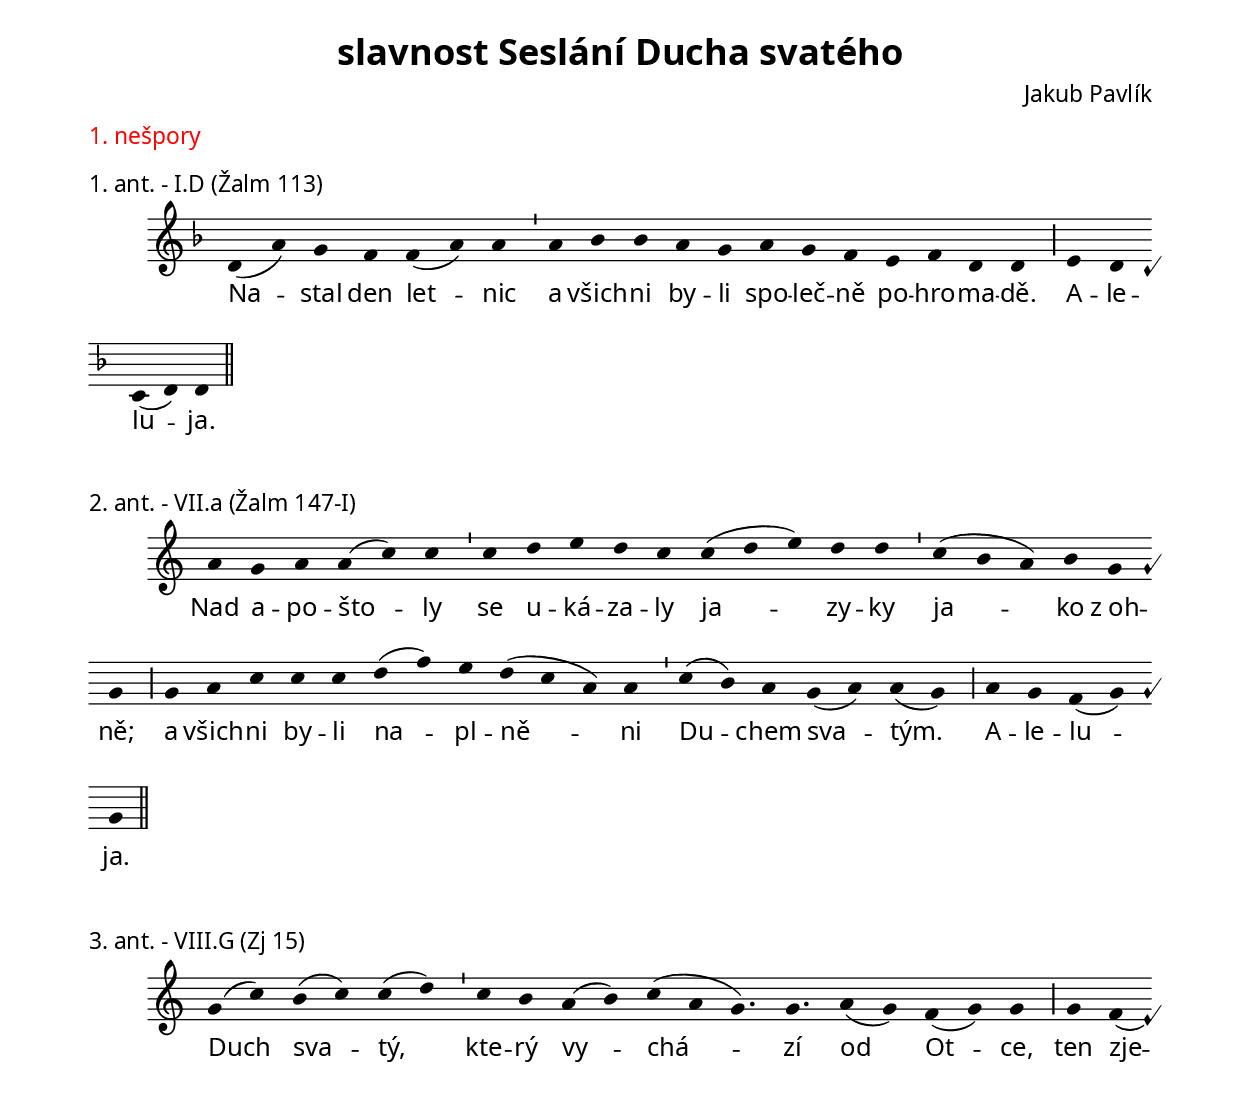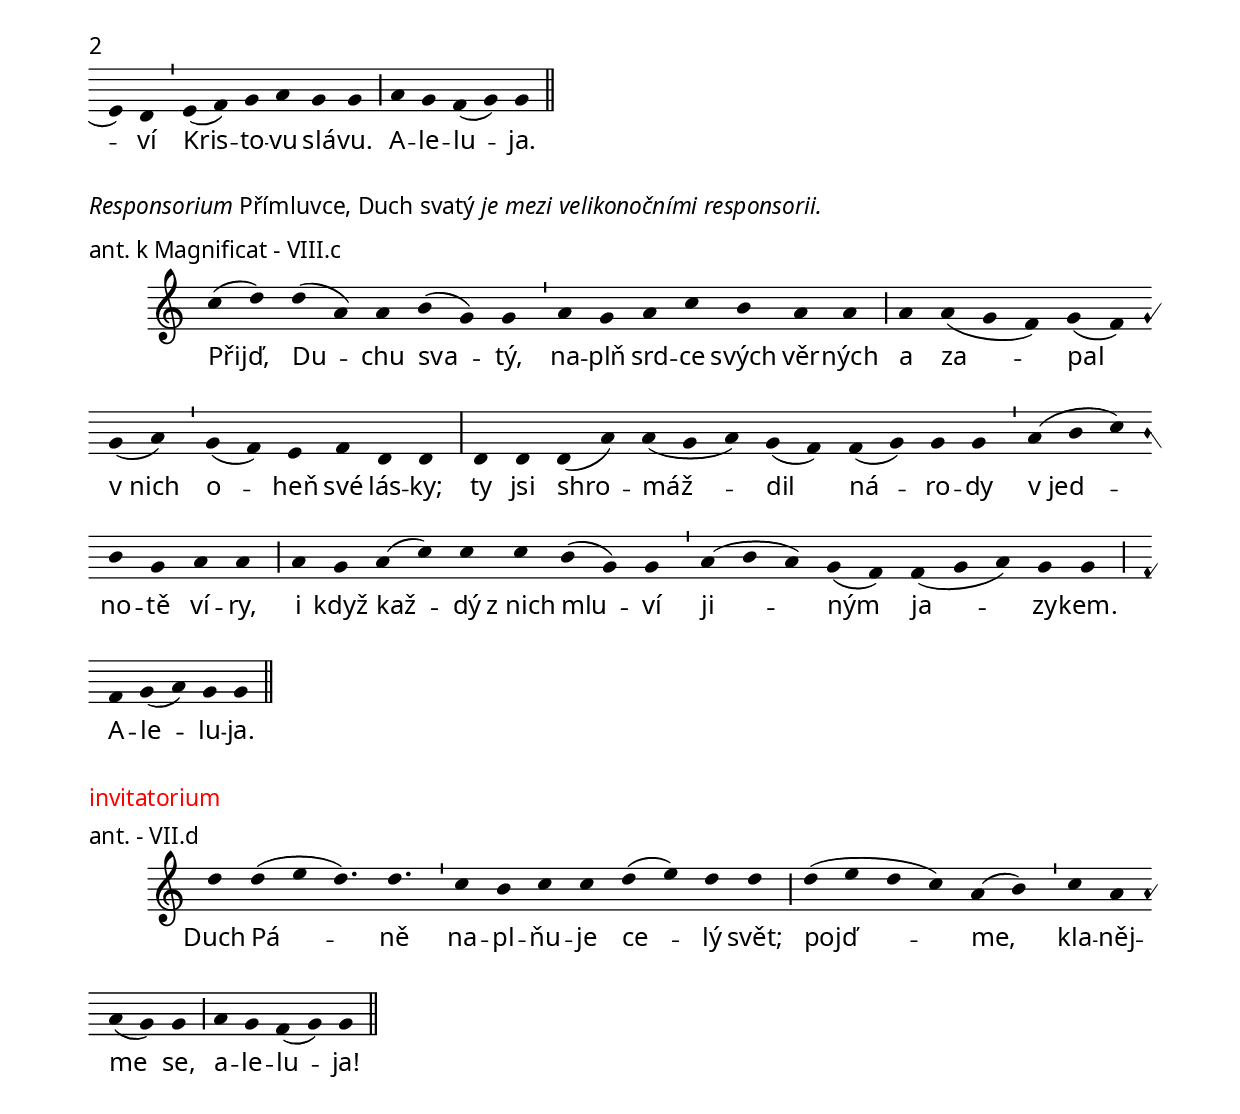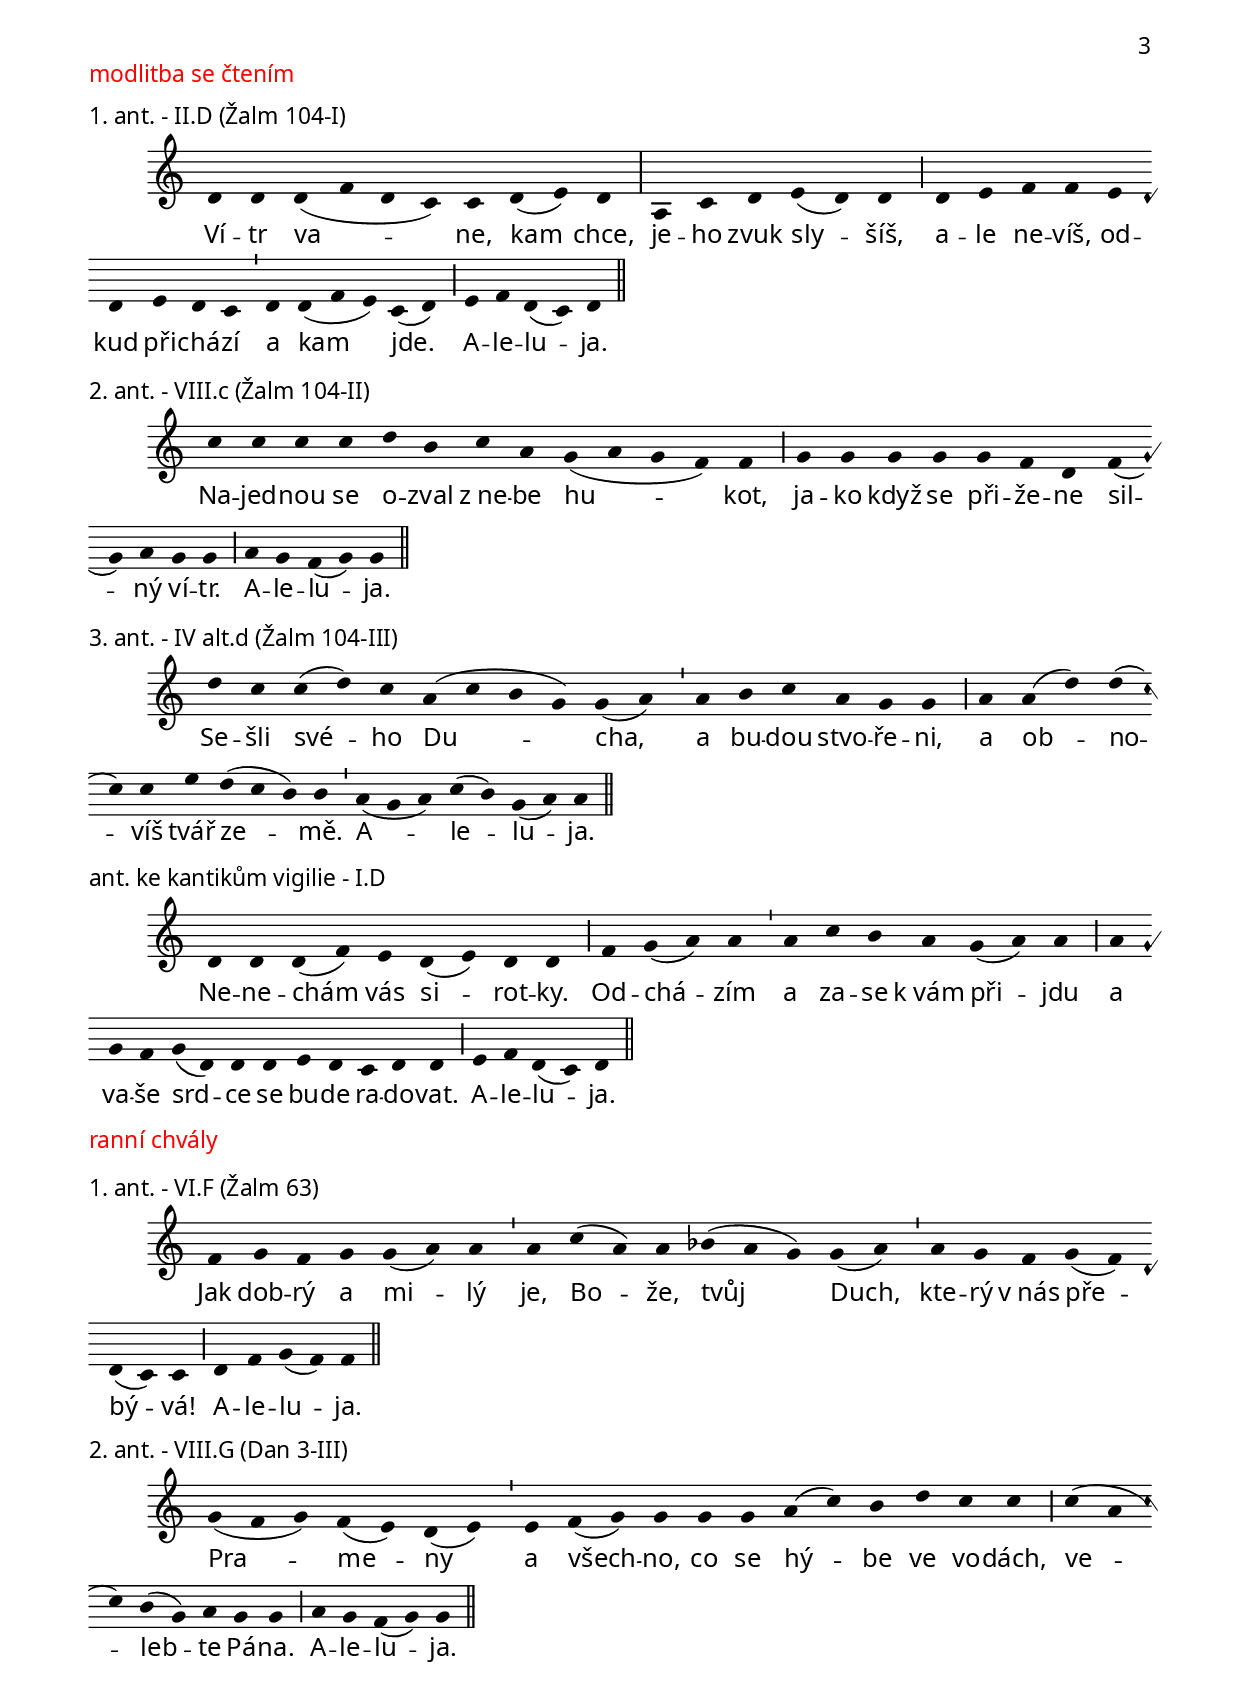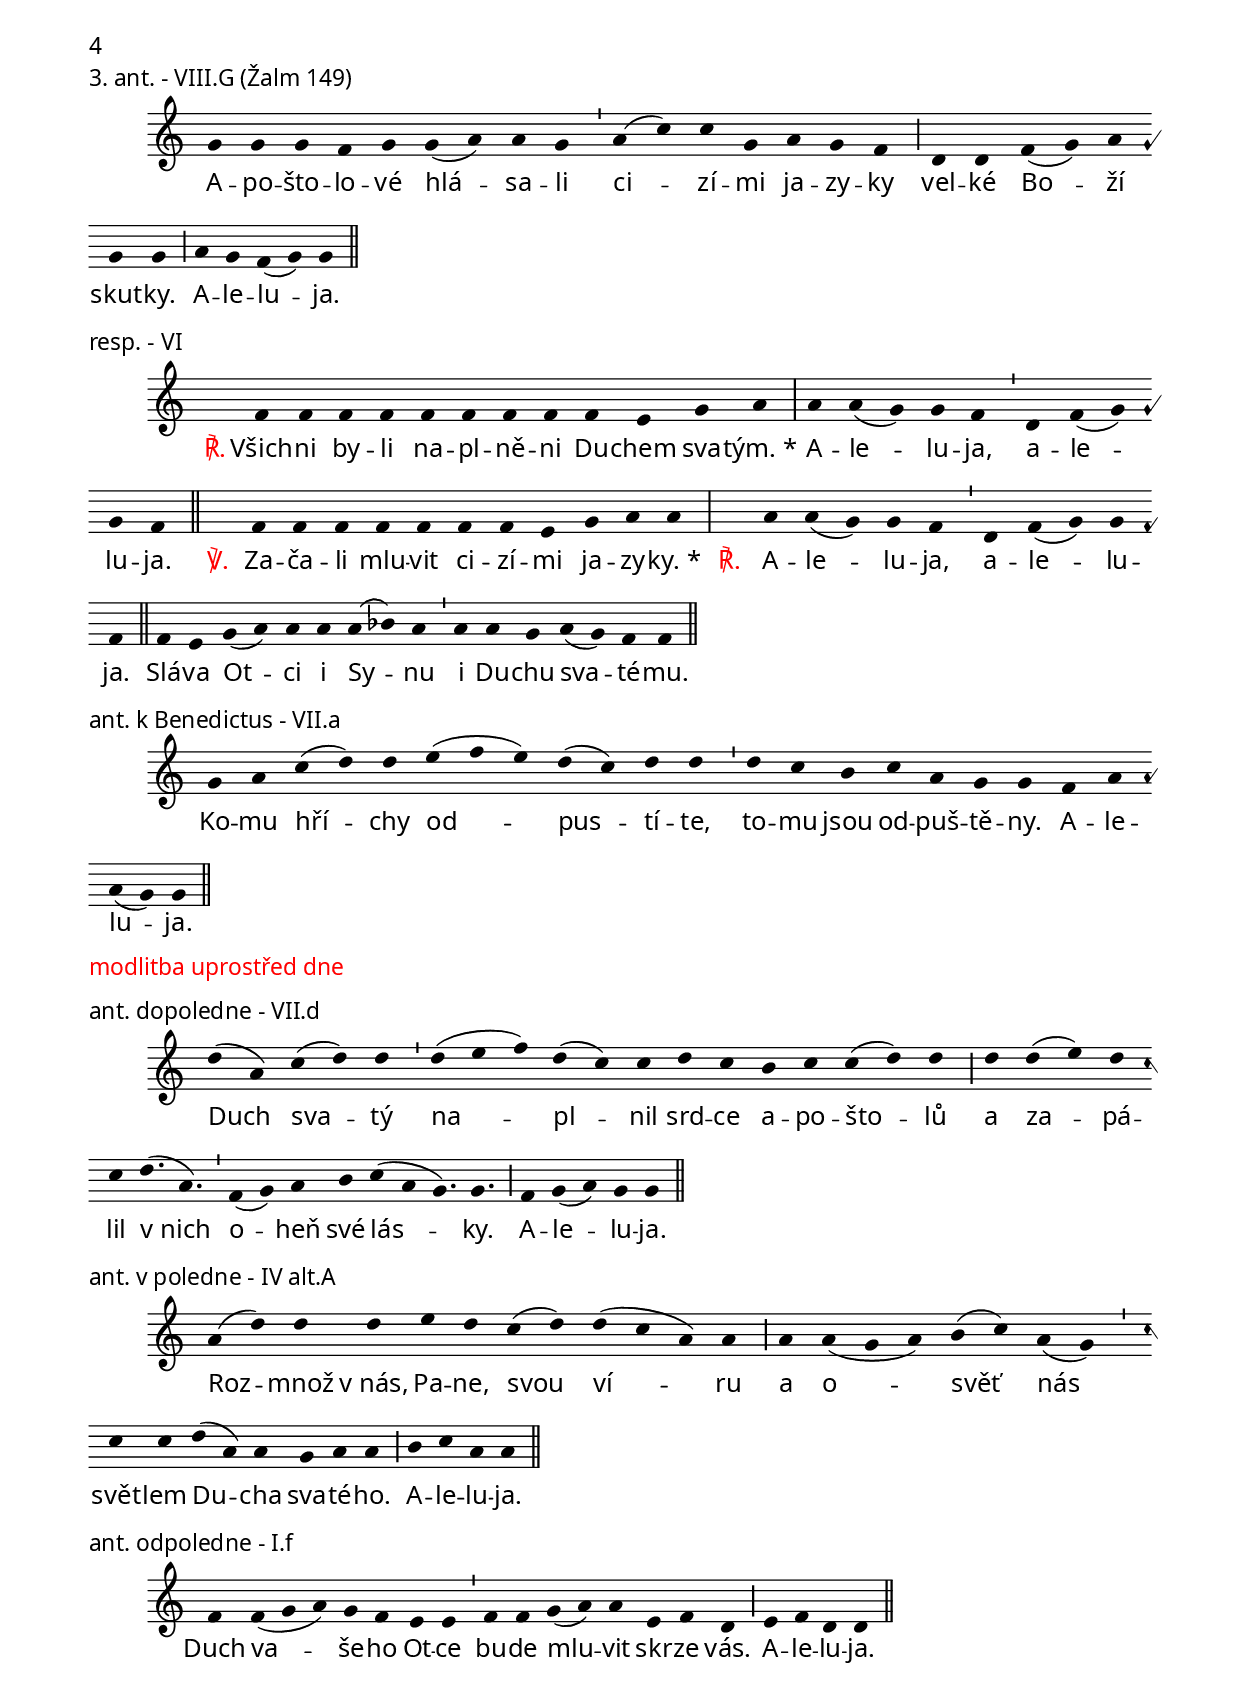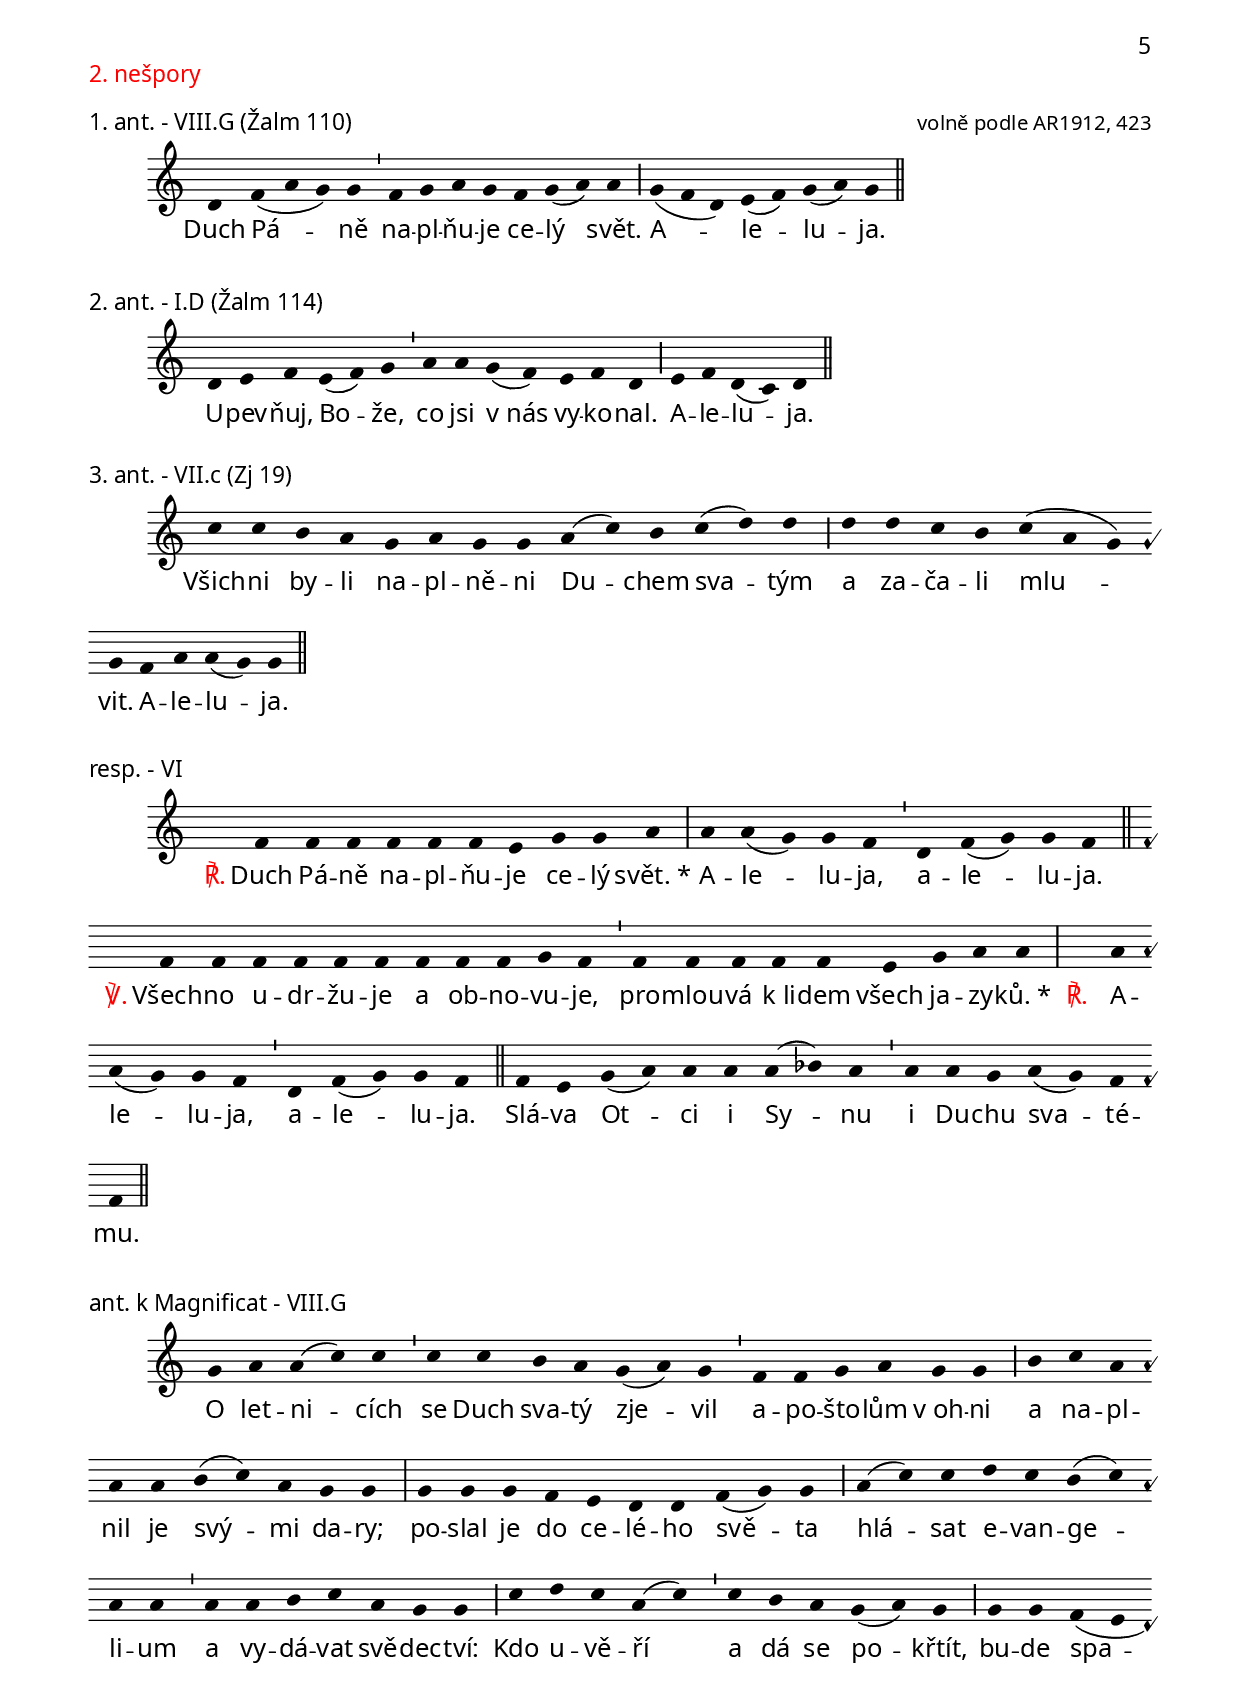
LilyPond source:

\version "2.14.2"

\header {
  title = "slavnost Seslání Ducha svatého"
  composer = "Jakub Pavlík"
}

\include "spolecne.ly"
\include "dilyresponsorii.ly"

\markup {\nadpisHodinka {"1. nešpory"}}

\score {
  \relative c' {
    \key f \major
    \choralniRezim
    d4( a') g f f( a) a \barMin
    a bes bes a g a g f e f d d \barMaior
    e d c( d) d \barFinalis
  }
  \addlyrics {
    Na -- stal den let -- nic
    a všich -- ni by -- li spo -- leč -- ně po -- hro -- ma -- dě.
    A -- le -- lu -- ja.
  }
  \header {
    quid = "1. ant."
    modus = "I"
    differentia = "D"
    psalmus = "Žalm 113"
    id = "1ne-a1"
    piece = \markup {\sestavTitulek}
  }
}

\score {
  \relative c'' {
    \choralniRezim
    a4 g a a( c) c \barMin
    c d e d c c( d e) d d \barMin
    c( b a) b g g \barMaior
    g a c c c d( f) e d( c a) a \barMin
    c( b) a g( a) a( g) \barMaior
    a g f( g) g \barFinalis
  }
  \addlyrics {
    Nad a -- po -- što -- ly
    se u -- ká -- za -- ly ja -- zy -- ky
    ja -- ko z_oh -- ně;
    a všich -- ni by -- li na -- pl -- ně -- ni
    Du -- chem sva -- tým.
    A -- le -- lu -- ja.
  }
  \header {
    quid = "2. ant."
    modus = "VII"
    differentia = "a"
    psalmus = "Žalm 147-I"
    id = "1ne-a2"
    piece = \markup {\sestavTitulek}
  }
}

\score {
  \relative c'' {
    \choralniRezim
    g4( c) b( c) c( d) \barMin
    c4 b a( b) c( a g4.) g a4( g) f( g) g \barMaior
    g f( e) d \barMin
    e( f) g a g g \barMaior
    a g f( g) g \barFinalis
  }
  \addlyrics {
    Duch sva -- tý,
    kte -- rý vy -- chá -- zí od Ot -- ce,
    ten zje -- ví
    Kris -- to -- vu slá -- vu.
    A -- le -- lu -- ja.
  }
  \header {
    quid = "3. ant."
    modus = "VIII"
    differentia = "G"
    psalmus = "Zj 15"
    id = "1ne-a3"
    piece = \markup {\sestavTitulek}
  }
}

\markup\italic{Responsorium \upright{Přímluvce, Duch svatý} je mezi velikonočními responsorii.}

\score {
  \relative c'' {
    \choralniRezim
    c4( d) d( a) a b( g) g \barMin
    a g a c b a a \barMaior
    a4 a( g f) g( f) g( a) \barMin g( f) e f d d \barMax

    d4 d d( a') a( g a) g( f) f( g) g g \barMin
    a( b c) b g a a \barMaior
    a g a( c) c c b( g) g \barMin
    a( b a) g( f) f( g a) g g \barMaior

    f g( a) g g \barFinalis
  }
  \addlyrics {
    Přijď, Du -- chu sva -- tý,
    na -- plň srd -- ce svých věr -- ných
    a za -- pal v_nich o -- heň své lás -- ky;

    ty jsi shro -- máž -- dil ná -- ro -- dy
    v_jed -- no -- tě ví -- ry,
    i když kaž -- dý z_nich mlu -- ví
    ji -- ným ja -- zy -- kem.

    A -- le -- lu -- ja.
  }
  \header {
    quid = "ant. k Magnificat"
    modus = "VIII"
    differentia = "c"
    psalmus = ""
    placet = "kvintová pes na _shro_ je nepříliš zpěvná, recitace kvartu pod finálou ke zpěvákům surová"
    id = "1ne-amag"
    piece = \markup {\sestavTitulekBezZalmu}
  }
}

\markup {\nadpisHodinka {"invitatorium"}}

\score {
  \relative c'' {
    \choralniRezim
    d4 d( e d4.) d \barMin
    c4 b c c d( e) d d \barMaior
    d( e d c) a( b) \barMin
    c a a( g) g \barMaior
    a g f( g) g \barFinalis
  }
  \addlyrics {
    Duch Pá -- ně
    na -- pl -- ňu -- je ce -- lý svět;
    pojď -- me,
    kla -- něj -- me se,
    a -- le -- lu -- ja!
  }
  \header {
    quid = "ant."
    modus = "VII"
    differentia = "d"
    psalmus = ""
    id = "invit"
    piece = \markup {\sestavTitulekBezZalmu}
  }
}

\pageBreak % ZLOM

\markup {\nadpisHodinka {"modlitba se čtením"}}

% tady jsem se rozhodl porusit zasadu "jeden zalm - jeden napev psalmodie",
% abych mohl kazdou z antifon se silnym textem zpracovat samostatne

\score {
  \relative c' {
    \choralniRezim
    d4 d d( f d c) c d( e) d \barMax
    a c d e( d) d \barMaior
    d e f f e d e d c \barMin
    d d( f e) c( d) \barMaior
    e f d( c) d \barFinalis
  }
  \addlyrics {
    Ví -- tr va -- ne, kam chce,
    je -- ho zvuk sly -- šíš,
    a -- le ne -- víš,
    od -- kud při -- chá -- zí
    a kam jde.
    A -- le -- lu -- ja.
  }
  \header {
    quid = "1. ant."
    modus = "II"
    differentia = "D"
    psalmus = "Žalm 104-I"
    id = "mc-a1"
    piece = \markup {\sestavTitulek}
  }
}

\score {
  \relative c'' {
    \choralniRezim
    c4 c c c d b c a g( a g f) f \barMaior
    g g g g g f d f( g) a g g \barMaior
    a g f( g) g \barFinalis
  }
  \addlyrics {
    Na -- jed -- nou se o -- zval z_ne -- be hu -- kot,
    ja -- ko když se při -- že -- ne sil -- ný ví -- tr.
    A -- le -- lu -- ja.
  }
  \header {
    quid = "2. ant."
    modus = "VIII"
    differentia = "c"
    psalmus = "Žalm 104-II"
    id = "mc-a2"
    piece = \markup {\sestavTitulek}
  }
}

\score {
  \relative c'' {
    \choralniRezim
    d4 c c( d) c a( c b g) g( a) \barMin
    a b c a g g \barMaior
    a a( d) d( c) c e d( c b) b \barMin
    a( g a) c( b) g( a) a \barFinalis
  }
  \addlyrics {
    Se -- šli své -- ho Du -- cha,
    a bu -- dou stvo -- ře -- ni,
    a ob -- no -- víš tvář ze -- mě.
    A -- le -- lu -- ja.
  }
  \header {
    quid = "3. ant."
    modus = "IV alt"
    differentia = "d"
    psalmus = "Žalm 104-III"
    id = "mc-a3"
    piece = \markup {\sestavTitulek}
  }
}

\score {
  \relative c' {
    \choralniRezim
    d4 d d( f) e d( e) d d \barMaior
    f g( a) a \barMin
    a c b a g( a) a \barMaior
    a g f g( d) d d e d c d d \barMaior
    e f d( c) d \barFinalis
  }
  \addlyrics {
    Ne -- ne -- chám vás si -- rot -- ky.
    Od -- chá -- zím
    a za -- se k_vám při -- jdu
    a va -- še srd -- ce se bu -- de ra -- do -- vat.
    A -- le -- lu -- ja.
  }
  \header {
    quid = "ant. ke kantikům vigilie"
    modus = "I"
    differentia = "D"
    psalmus = ""
    id = "mc-avig"
    piece = \markup {\sestavTitulekBezZalmu}
  }
}

\markup {\nadpisHodinka {"ranní chvály"}}

\score {
  \relative c' {
    \choralniRezim
    f4 g f g g( a) a \barMin
    a c( a) a bes( a g) g( a) \barMin
    a g f g( f) d( c) c \barMaior
    d f g( f) f \barFinalis
  }
  \addlyrics {
    Jak dob -- rý a mi -- lý
    je, Bo -- že, tvůj Duch,
    kte -- rý v_nás pře -- bý -- vá!
    A -- le -- lu -- ja.
  }
  \header {
    quid = "1. ant."
    modus = "VI"
    differentia = "F"
    psalmus = "Žalm 63"
    id = "rch-a1"
    piece = \markup {\sestavTitulek}
  }
}

\score {
  \relative c'' {
    \choralniRezim
    g( f g) f( e) d( e) \barMin
    e f( g) g g g a( c) b d c c \barMaior
    c( a c) b( g) a g g \barMaior
    a g f( g) g \barFinalis
  }
  \addlyrics {
    Pra -- me -- ny
    a všech -- no, co se hý -- be ve vo -- dách,
    ve -- leb -- te Pá -- na.
    A -- le -- lu -- ja.
  }
  \header {
    quid = "2. ant."
    modus = "VIII"
    differentia = "G"
    psalmus = "Dan 3-III"
    id = "rch-a2"
    piece = \markup {\sestavTitulek}
  }
}

\score {
  \relative c'' {
    \choralniRezim
    g4 g g f g g( a) a g \barMin
    a( c) c g a g f \barMaior
    d d f( g) a g g \barMaior
    a g f( g) g \barFinalis
  }
  \addlyrics {
    A -- po -- što -- lo -- vé hlá -- sa -- li
    ci -- zí -- mi ja -- zy -- ky
    vel -- ké Bo -- ží skut -- ky.
    A -- le -- lu -- ja.
  }
  \header {
    quid = "3. ant."
    modus = "VIII"
    differentia = "G"
    psalmus = "Žalm 149"
    id = "rch-a3"
    piece = \markup {\sestavTitulek}
  }
}

\score {
  \relative c' {
    \choralniRezim

    % R
    \neviditelna f
    f f f f f f f f f e g a \barMax
    \respVIalelujaResponsum \barFinalis

    % V
    \neviditelna f
    f f f f f f f e g a a \barMax
    % R
    \neviditelna a
    \respVIalelujaResponsum \barFinalis

    % Slava
    \respVIalelujaDoxologie \barFinalis
  }
  \addlyrics {
    \Response Všich -- ni by -- li na -- pl -- ně -- ni Du -- chem sva -- tým._*
    \textRespAleluja
    \Verse Za -- ča -- li mlu -- vit ci -- zí -- mi ja -- zy -- ky._*
    \Response \textRespAleluja
    \textRespDoxologie
  }
  \header {
    quid = "resp."
    modus = "VI"
    id = "rch-resp"
    piece = \markup {\sestavTitulekResp}
  }
}

\score {
  \relative c'' {
    \choralniRezim
    g4 a c( d) d e( f e) d( c) d d \barMin
    d c b c a g g
    f a a( g) g \barFinalis
  }
  \addlyrics {
    Ko -- mu hří -- chy od -- pus -- tí -- te,
    to -- mu jsou od -- puš -- tě -- ny.
    A -- le -- lu -- ja.
  }
  \header {
    quid = "ant. k Benedictus"
    modus = "VII"
    differentia = "a"
    psalmus = ""
    id = "rch-aben"
    piece = \markup {\sestavTitulekBezZalmu}
  }
}

\markup {\nadpisHodinka {"modlitba uprostřed dne"}}

\score {
  \relative c'' {
    \choralniRezim
    d4( a) c( d) d \barMin
    d( e f) d( c) c d c b c c( d) d \barMaior
    d d( e) d c d4.( a) \barMin
    f4( g) a b c( a g4.) g \barMaior
    f4 g( a) g g \barFinalis
  }
  \addlyrics {
    Duch sva -- tý
    na -- pl -- nil srd -- ce a -- po -- što -- lů
    a za -- pá -- lil v_nich
    o -- heň své lás -- ky.
    A -- le -- lu -- ja.
  }
  \header {
    quid = "ant. dopoledne"
    modus = "VII"
    differentia = "d"
    psalmus = ""
    placet = "lépe"
    id = "tercie"
    piece = \markup {\sestavTitulekBezZalmu}
  }
}

\score {
  \relative c'' {
    \choralniRezim
    a4( d) d d e d c( d) d( c a) a \barMaior
    a a( g a) b( c) a( g) \barMin
    c c d( a) a g a a \barMaior
    b c a a \barFinalis
  }
  \addlyrics {
    Roz -- množ v_nás, Pa -- ne, svou ví -- ru
    a o -- svěť nás
    svět -- lem Du -- cha sva -- té -- ho.
    A -- le -- lu -- ja.
  }
  \header {
    quid = "ant. v poledne"
    modus = "IV alt"
    differentia = "A"
    psalmus = ""
    placet = "od třetího dílu lépe"
    id = "sexta"
    piece = \markup {\sestavTitulekBezZalmu}
  }
}

\score {
  \relative c' {
    \choralniRezim
    f4 f( g a) g f e e \barMin
    f f g( a) a e f d \barMaior
    e f d d \barFinalis
  }
  \addlyrics {
    Duch va -- še -- ho Ot -- ce
    bu -- de mlu -- vit skr -- ze vás.
    A -- le -- lu -- ja.
  }
  \header {
    quid = "ant. odpoledne"
    modus = "I"
    differentia = "f"
    psalmus = ""
    id = "nona"
    piece = \markup {\sestavTitulekBezZalmu}
  }
}

\pageBreak % ZLOM

\markup {\nadpisHodinka {"2. nešpory"}}

\score {
  \relative c' {
    \choralniRezim
    d4 f( a g) g \barMin
    f g a g f g( a) a \barMaior
    g( f d) e( f) g( a) g \barFinalis
  }
  \addlyrics {
    Duch Pá -- ně
    na -- pl -- ňu -- je ce -- lý svět.
    A -- le -- lu -- ja.
  }
  \header {
    fons_externus = "volně podle AR1912, 423"
    quid = "1. ant."
    modus = "VIII"
    differentia = "G"
    psalmus = "Žalm 110"
    id = "2ne-a1"
    piece = \markup {\sestavTitulek}
  }
}

\score {
  \relative c' {
    \choralniRezim
    d4 e f e( f) g \barMin
    a a g( f) e f d \barMaior
    e f d( c) d \barFinalis
  }
  \addlyrics {
    U -- pev -- ňuj, Bo -- že,
    co jsi v_nás vy -- ko -- nal.
    A -- le -- lu -- ja.
  }
  \header {
    quid = "2. ant."
    modus = "I"
    differentia = "D"
    psalmus = "Žalm 114"
    placet = "k textu by se lépe hodila 'pomalejší' melodie"
    id = "2ne-a2"
    piece = \markup {\sestavTitulek}
  }
}

\score {
  \relative c'' {
    \choralniRezim
    c4 c b a g a g g
    a( c) b c( d) d \barMaior
    d d c b c( a g) g
    f a a( g) g \barFinalis
  }
  \addlyrics {
    Všich -- ni by -- li na -- pl -- ně -- ni
    Du -- chem sva -- tým
    a za -- ča -- li mlu -- vit.
    A -- le -- lu -- ja.
  }
  \header {
    quid = "3. ant."
    modus = "VII"
    differentia = "c"
    psalmus = "Zj 19"
    id = "2ne-a3"
    piece = \markup {\sestavTitulek}
  }
}

\score {
  \relative c' {
    \choralniRezim

    % R
    \neviditelna f
    f4 f f f f f e g g a \barMax
    \respVIalelujaResponsum \barFinalis

    % V
    \neviditelna f
    f f f f f f f f f g f \barMin
    f f f f f e g a a \barMax
    % R
    \neviditelna a
    \respVIalelujaResponsum \barFinalis

    % Slava
    \respVIalelujaDoxologie \barFinalis
  }
  \addlyrics {
    \Response Duch Pá -- ně na -- pl -- ňu -- je ce -- lý svět._*
    \textRespAleluja
    \Verse Všech -- no u -- dr -- žu -- je a ob -- no -- vu -- je,
    pro -- mlou -- vá k_li -- dem všech ja -- zy -- ků._*
    \Response \textRespAleluja
    \textRespDoxologie
  }
  \header {
    quid = "resp."
    modus = "VI"
    id = "2ne-resp"
    piece = \markup {\sestavTitulekResp}
  }
}

\score {
  \relative c'' {
    \choralniRezim
    g4 a a( c) c \barMin
    c c b a g( a) g \barMin
    f f g a g g \barMaior
    b c a a a b( c) a g g \barMax

    g g g f e d d f( g) g \barMaior
    a( c) c d c b( c) a a \barMin
    a a b c a g g \barMaior
    c d c a( c) \barMin
    c b a g( a) g \barMaior
    g g f( e d) d
    f g a( g) g \barFinalis
  }
  \addlyrics {
    O let -- ni -- cích
    se Duch sva -- tý zje -- vil
    a -- po -- što -- lům v_oh -- ni
    a na -- pl -- nil je svý -- mi da -- ry;

    po -- slal je do ce -- lé -- ho svě -- ta
    hlá -- sat e -- van -- ge -- li -- um
    a vy -- dá -- vat svě -- dec -- tví:
    Kdo u -- vě -- ří
    a dá se po -- křtít,
    bu -- de spa -- sen.

    A -- le -- lu -- ja.
  }
  \header {
    quid = "ant. k Magnificat"
    modus = "VIII"
    differentia = "G"
    psalmus = ""
    id = "2ne-amag"
    piece = \markup {\sestavTitulekBezZalmu}
  }
}